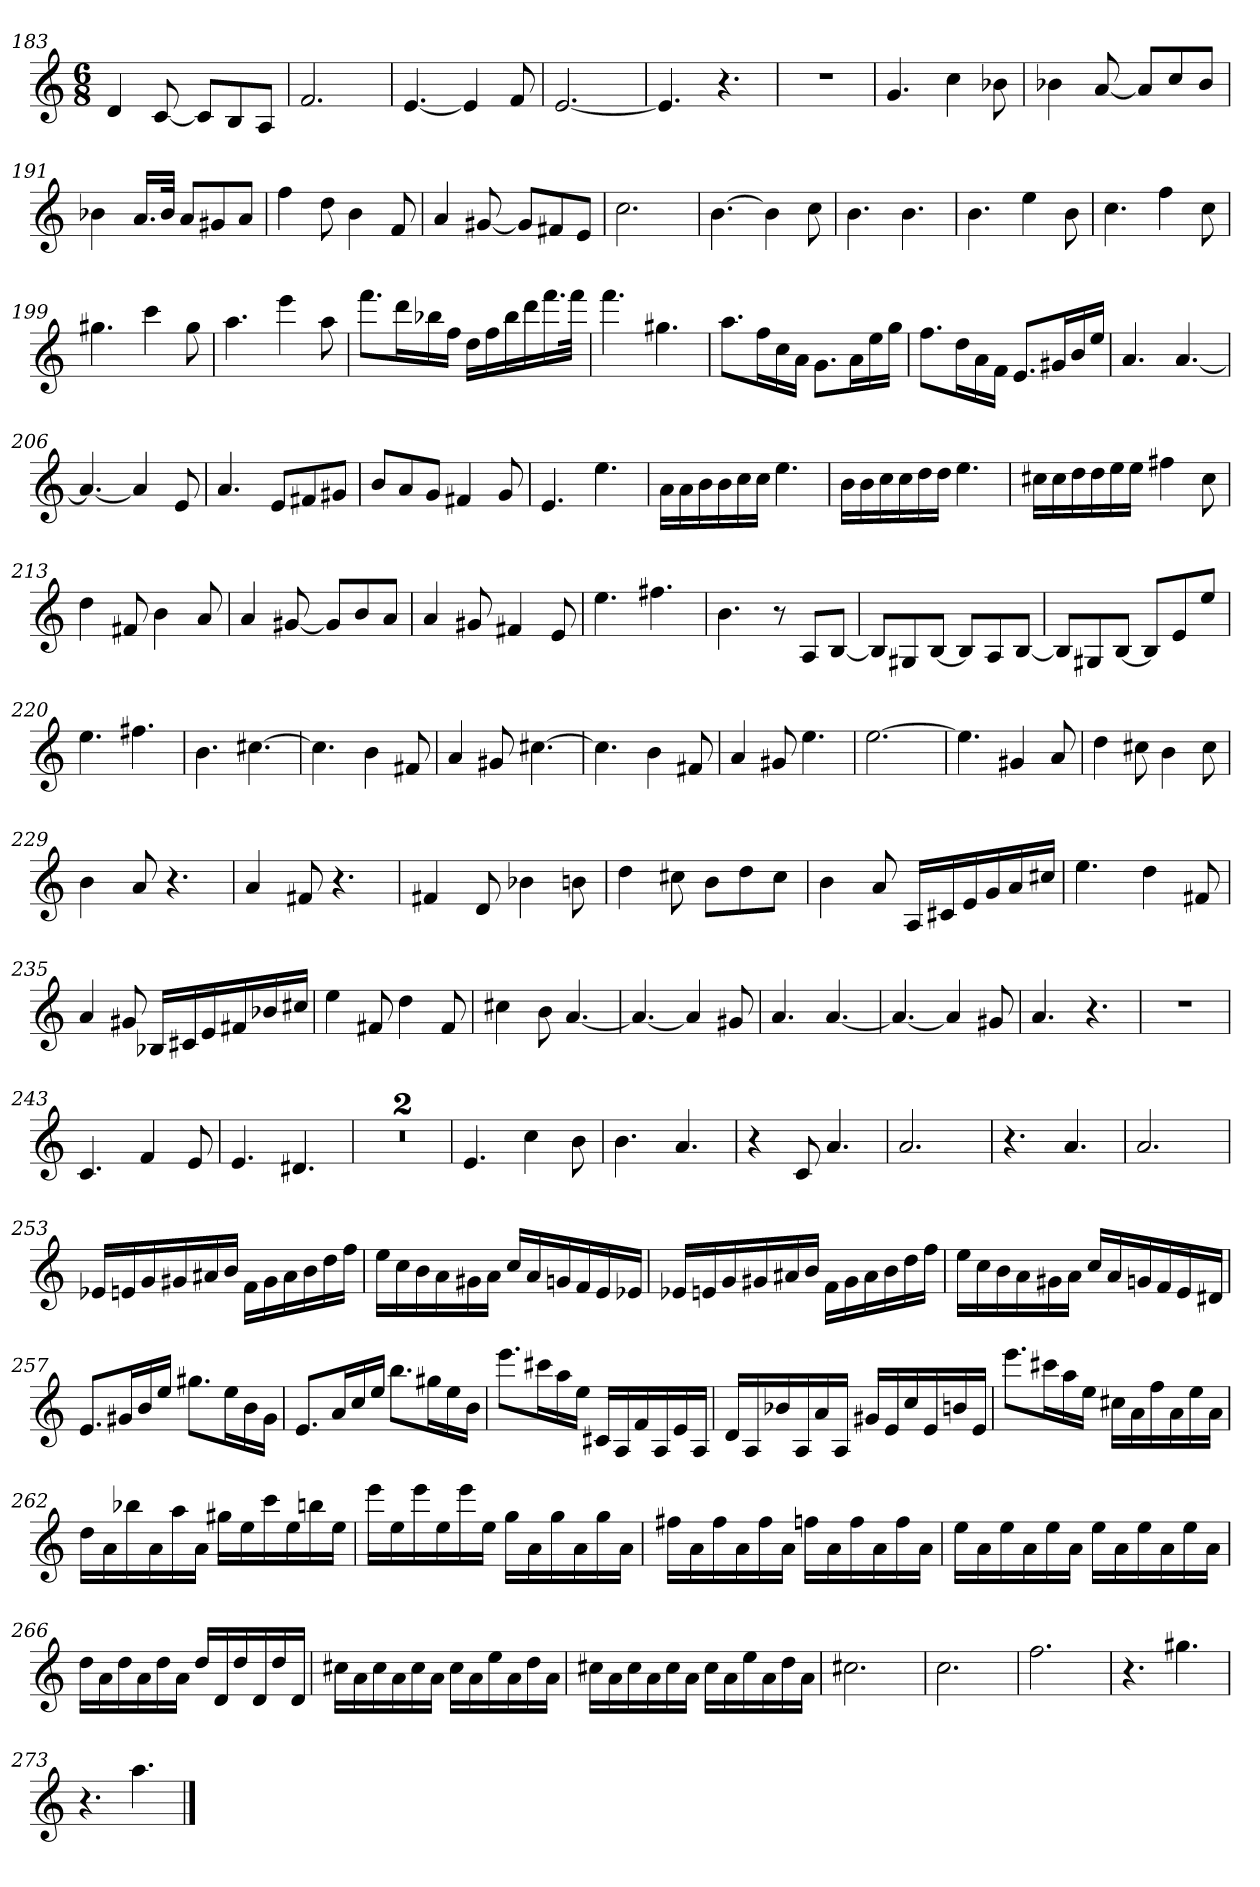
**kern
*part1
*staff1
*clefG2
*k[]
*C:
*M6/8
=183
4d
[8c
8c/L]
8B/
8A/J
=184
2.f
=185
[4.e
4e]
8f
=186
[2.e
=187
4.e]
4.r
=188
2.r
=189
4.g
4cc
8b-X
=190
4b-X
[8a
8a/L]
8cc/
8b-/J
=191
4b-X
16.a/LL
32b-/JJk
8a/L
8g#X/
8a/J
=192
4ff
8dd
4b
8f
=193
4a
[8g#X
8g#/L]
8f#X/
8e/J
=194
2.cc
=195
[4.b
4b]
8cc
=196
4.b
4.b
=197
4.b
4ee
8b
=198
4.cc
4ff
8cc
=199
4.gg#X
4ccc
8gg#
=200
4.aa
4eee
8aa
=201
8.fff\L
16ddd\L
16bb-X\
16ff\JJ
16dd\LL
16ff\
16bb-\
16ddd\
16.fff\
32fff\JJk
=202
4.fff
4.gg#X
=203
8.aa\L
16ff\L
16cc\
16a\JJ
8.g\L
16a\L
16ee\
16gg\JJ
=204
8.ff\L
16dd\L
16a\
16f\JJ
8.e/L
16g#X/L
16b/
16ee/JJ
=205
4.a
[4.a
=206
4.a_
4a]
8e
=207
4.a
8e/L
8f#X/
8g#X/J
=208
8b/L
8a/
8g/J
4f#X
8g
=209
4.e
4.ee
=210
16a\LL
16a\
16b\
16b\
16cc\
16cc\JJ
4.ee
=211
16b\LL
16b\
16cc\
16cc\
16dd\
16dd\JJ
4.ee
=212
16cc#X\LL
16cc#\
16dd\
16dd\
16ee\
16ee\JJ
4ff#X
8cc#
=213
4dd
8f#X
4b
8a
=214
4a
[8g#X
8g#/L]
8b/
8a/J
=215
4a
8g#X
4f#X
8e
=216
4.ee
4.ff#X
=217
4.b
8r
8A/L
[8B/J
=218
8B/L]
8G#X/
[8B/J
8B/L]
8A/
[8B/J
=219
8B/L]
8G#X/
[8B/J
8B/L]
8e/
8ee/J
=220
4.ee
4.ff#X
=221
4.b
[4.cc#X
=222
4.cc#]
4b
8f#X
=223
4a
8g#X
[4.cc#X
=224
4.cc#]
4b
8f#X
=225
4a
8g#X
4.ee
=226
[2.ee
=227
4.ee]
4g#X
8a
=228
4dd
8cc#X
4b
8cc#
=229
4b
8a
4.r
=230
4a
8f#X
4.r
=231
4f#X
8d
4b-X
8bn
=232
4dd
8cc#X
8b\L
8dd\
8cc#\J
=233
4b
8a
16A/LL
16c#X/
16e/
16g/
16a/
16cc#X/JJ
=234
4.ee
4dd
8f#X
=235
4a
8g#X
16B-X/LL
16c#X/
16e/
16f#X/
16b-X/
16cc#X/JJ
=236
4ee
8f#X
4dd
8f#
=237
4cc#X
8b
[4.a
=238
4.a_
4a]
8g#X
=239
4.a
[4.a
=240
4.a_
4a]
8g#X
=241
4.a
4.r
=242
2.r
=243
4.c
4f
8e
=244
4.e
4.d#X
=245
2.r
=246
2.r
=247
4.e
4cc
8b
=248
4.b
4.a
=249
4r
8c
4.a
=250
2.a
=251
4.r
4.a
=252
2.a
=253
16e-X/LL
16en/
16g/
16g#X/
16a#X/
16b/JJ
16f\LL
16g#\
16a#\
16b\
16dd\
16ff\JJ
=254
16ee\LL
16cc\
16b\
16a\
16g#X\
16a\JJ
16cc/LL
16a/
16gn/
16f/
16e/
16e-X/JJ
=255
16e-X/LL
16en/
16g/
16g#X/
16a#X/
16b/JJ
16f\LL
16g#\
16a#\
16b\
16dd\
16ff\JJ
=256
16ee\LL
16cc\
16b\
16a\
16g#X\
16a\JJ
16cc/LL
16a/
16gn/
16f/
16e/
16d#X/JJ
=257
8.e/L
16g#X/L
16b/
16ee/JJ
8.gg#X\L
16ee\L
16b\
16g#\JJ
=258
8.e/L
16a/L
16cc/
16ee/JJ
8.bb\L
16gg#X\L
16ee\
16b\JJ
=259
8.eee\L
16ccc#X\L
16aa\
16ee\JJ
16c#X/LL
16A/
16f/
16A/
16e/
16A/JJ
=260
16d/LL
16A/
16b-X/
16A/
16a/
16A/JJ
16g#X/LL
16e/
16cc/
16e/
16bn/
16e/JJ
=261
8.eee\L
16ccc#X\L
16aa\
16ee\JJ
16cc#X\LL
16a\
16ff\
16a\
16ee\
16a\JJ
=262
16dd\LL
16a\
16bb-X\
16a\
16aa\
16a\JJ
16gg#X\LL
16ee\
16ccc\
16ee\
16bbn\
16ee\JJ
=263
16eee\LL
16ee\
16eee\
16ee\
16eee\
16ee\JJ
16gg\LL
16a\
16gg\
16a\
16gg\
16a\JJ
=264
16ff#X\LL
16a\
16ff#\
16a\
16ff#\
16a\JJ
16ffn\LL
16a\
16ff\
16a\
16ff\
16a\JJ
=265
16ee\LL
16a\
16ee\
16a\
16ee\
16a\JJ
16ee\LL
16a\
16ee\
16a\
16ee\
16a\JJ
=266
16dd\LL
16a\
16dd\
16a\
16dd\
16a\JJ
16dd/LL
16d/
16dd/
16d/
16dd/
16d/JJ
=267
16cc#X\LL
16a\
16cc#\
16a\
16cc#\
16a\JJ
16cc#\LL
16a\
16ee\
16a\
16dd\
16a\JJ
=268
16cc#X\LL
16a\
16cc#\
16a\
16cc#\
16a\JJ
16cc#\LL
16a\
16ee\
16a\
16dd\
16a\JJ
=269
2.cc#X
=270
2.cc
=271
2.ff
=272
4.r
4.gg#X
=273
4.r
4.aa
==
*-
